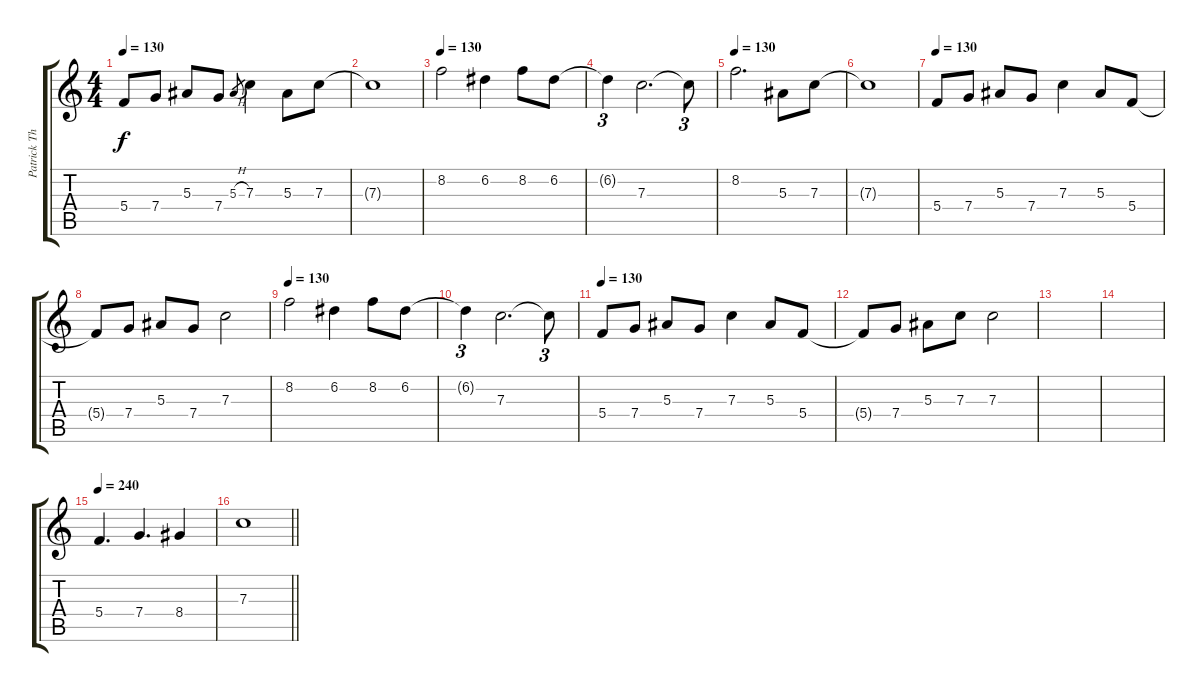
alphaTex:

\track ("Patrick Thompson - Lead Guitar" "Patrick Th") {instrument overdrivenguitar}
\staff {score tabs}
\tuning (D4 A3 F3 C3 G2 D2) {hide}
\ts (4 4)
\tempo 130
\clef g2
\ks c
5.4.8{dy f} 7.4.8 5.3.8 7.4.8 5.3{h}.8{gr} 7.3.4 5.3.8 7.3.8 |
7.3{t}.1 |
\tempo 130
8.2.2 6.2.4 8.2.8 6.2.8 |
6.2{t}.4{tu (3 2)} 7.3.2{d} 7.3{t}.8{tu (3 2)} |
\tempo 130
8.2.2{d} 5.3.8 7.3.8 |
7.3{t}.1 |
\tempo 130
5.4.8 7.4.8 5.3.8 7.4.8 7.3.4 5.3.8 5.4.8 |
5.4{t}.8 7.4.8 5.3.8 7.4.8 7.3.2 |
\tempo 130
8.2.2 6.2.4 8.2.8 6.2.8 |
6.2{t}.4{tu (3 2)} 7.3.2{d} 7.3{t}.8{tu (3 2)} |
\tempo 130
5.4.8 7.4.8 5.3.8 7.4.8 7.3.4 5.3.8 5.4.8 |
5.4{t}.8 7.4.8 5.3.8 7.3.8 7.3.2 |
|
|
\tempo 240
5.4.4{d} 7.4.4{d} 8.4.4 |
\barLineRight lightlight
7.3.1
